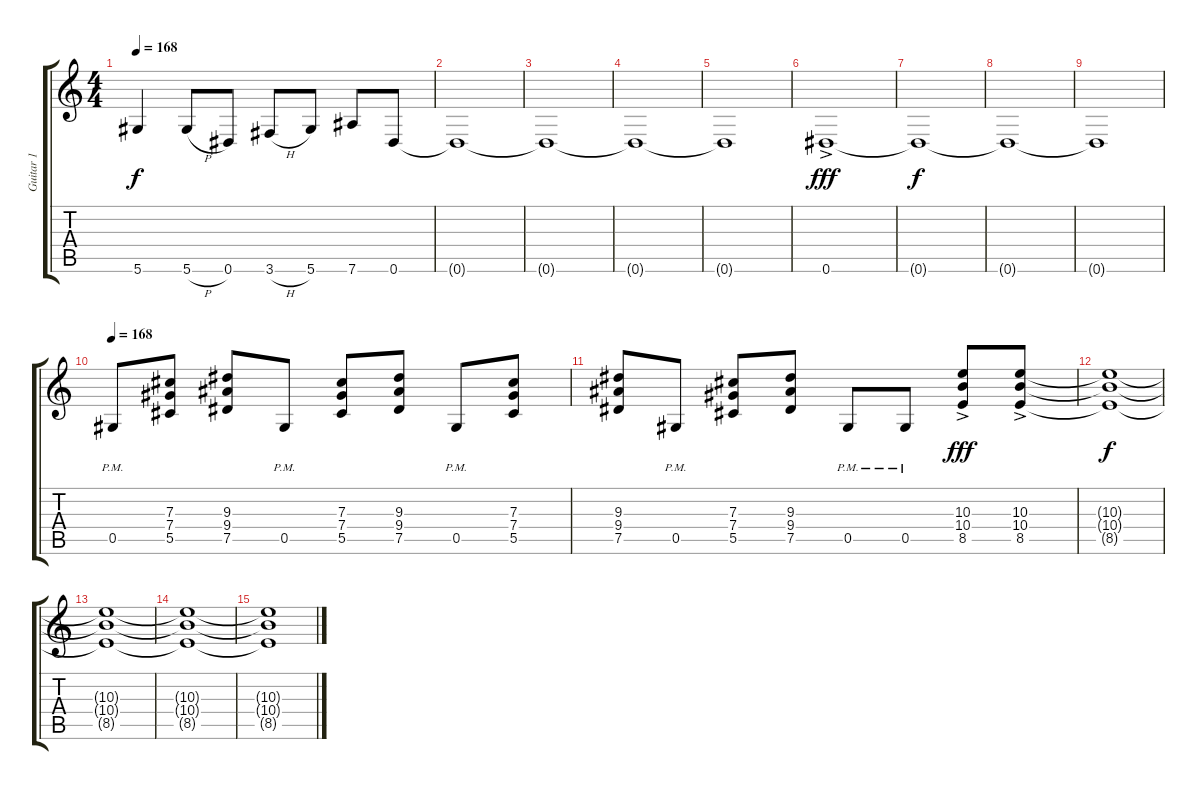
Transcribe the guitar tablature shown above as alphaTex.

\track ("Guitar 1" "Guitar 1") {instrument distortionguitar}
\staff {score tabs}
\tuning (Eb4 Bb3 Gb3 Db3 Ab2 Eb2) {hide}
\ts (4 4)
\tempo 168
\clef g2
\ks c
5.6{t}.4{dy f} 5.6{h}.8 0.6.8 3.6{h}.8 5.6.8 7.6.8 0.6.8 |
0.6{t}.1 |
0.6{t}.1 |
0.6{t}.1 |
0.6{t}.1 |
0.6{ac}.1{dy fff} |
0.6{t}.1{dy f} |
0.6{t}.1 |
0.6{t}.1 |
\tempo 168
0.5{pm}.8 (7.3 7.4 5.5).8 (9.3 9.4 7.5).8 0.5{pm}.8 (7.3 7.4 5.5).8 (9.3 9.4 7.5).8 0.5{pm}.8 (7.3 7.4 5.5).8 |
(9.3 9.4 7.5).8 0.5{pm}.8 (7.3 7.4 5.5).8 (9.3 9.4 7.5).8 0.5{pm}.8 0.5{pm}.8 (10.3{ac} 10.4{ac} 8.5{ac}).8{dy fff} (10.3{ac} 10.4{ac} 8.5{ac}).8 |
(10.3{t} 10.4{t} 8.5{t}).1{dy f} |
(10.3{t} 10.4{t} 8.5{t}).1 |
(10.3{t} 10.4{t} 8.5{t}).1 |
(10.3{t} 10.4{t} 8.5{t}).1
